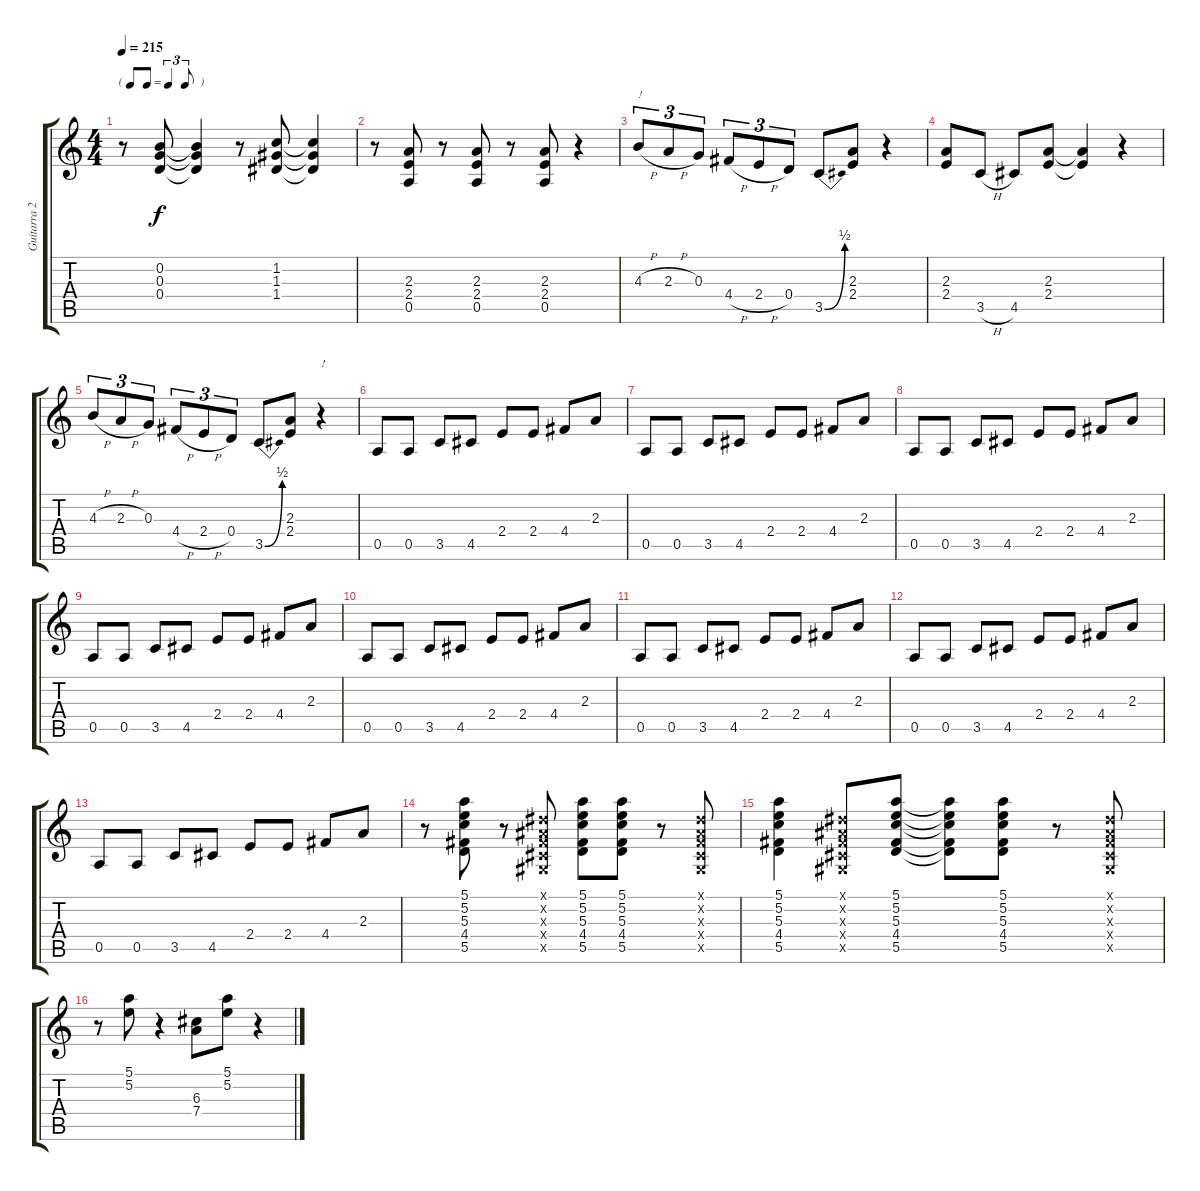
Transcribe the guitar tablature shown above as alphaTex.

\track ("Guitarra 2" "Guitarra 2") {instrument electricguitarclean}
\staff {score tabs}
\tuning (E4 B3 G3 D3 A2 E2) {hide}
\ts (4 4)
\tf triplet8th
\tempo 215
\clef g2
\ks c
r.8{dy f} (0.2 0.3 0.4).8 (0.2{t} 0.3{t} 0.4{t}).4 r.8 (1.2 1.3 1.4).8 (1.2{t} 1.3{t} 1.4{t}).4 |
r.8 (2.3 2.4 0.5).8 r.8 (2.3 2.4 0.5).8 r.8 (2.3 2.4 0.5).8 r.4 |
4.3{h}.8{tu (3 2) txt "!"} 2.3{h}.8{tu (3 2)} 0.3.8{tu (3 2)} 4.4{h}.8{tu (3 2)} 2.4{h}.8{tu (3 2)} 0.4.8{tu (3 2)} 3.5{be (bend 0 0 60 2)}.8 (2.3 2.4).8 r.4 |
(2.3 2.4).8 3.5{h}.8 4.5.8 (2.3 2.4).8 (2.3{t} 2.4{t}).4 r.4 |
4.3{h}.8{tu (3 2)} 2.3{h}.8{tu (3 2)} 0.3.8{tu (3 2)} 4.4{h}.8{tu (3 2)} 2.4{h}.8{tu (3 2)} 0.4.8{tu (3 2)} 3.5{be (bend 0 0 60 2)}.8 (2.3 2.4).8 r.4{txt "!"} |
0.5.8 0.5.8 3.5.8 4.5.8 2.4.8 2.4.8 4.4.8 2.3.8 |
0.5.8 0.5.8 3.5.8 4.5.8 2.4.8 2.4.8 4.4.8 2.3.8 |
0.5.8 0.5.8 3.5.8 4.5.8 2.4.8 2.4.8 4.4.8 2.3.8 |
0.5.8 0.5.8 3.5.8 4.5.8 2.4.8 2.4.8 4.4.8 2.3.8 |
0.5.8 0.5.8 3.5.8 4.5.8 2.4.8 2.4.8 4.4.8 2.3.8 |
0.5.8 0.5.8 3.5.8 4.5.8 2.4.8 2.4.8 4.4.8 2.3.8 |
0.5.8 0.5.8 3.5.8 4.5.8 2.4.8 2.4.8 4.4.8 2.3.8 |
0.5.8 0.5.8 3.5.8 4.5.8 2.4.8 2.4.8 4.4.8 2.3.8 |
r.8 (5.1 5.2 5.3 4.4 5.5).8 r.8 (-1.1{x} -1.2{x} -1.3{x} -1.4{x} -1.5{x}).8 (5.1 5.2 5.3 4.4 5.5).8 (5.1 5.2 5.3 4.4 5.5).8 r.8 (-1.1{x} -1.2{x} -1.3{x} -1.4{x} -1.5{x}).8 |
(5.1 5.2 5.3 4.4 5.5).4 (-1.1{x} -1.2{x} -1.3{x} -1.4{x} -1.5{x}).8 (5.1 5.2 5.3 4.4 5.5).8 (5.1{t} 5.2{t} 5.3{t} 4.4{t} 5.5{t}).8 (5.1 5.2 5.3 4.4 5.5).8 r.8 (-1.1{x} -1.2{x} -1.3{x} -1.4{x} -1.5{x}).8 |
r.8 (5.1 5.2).8 r.4 (6.3 7.4).8 (5.1 5.2).8 r.4
